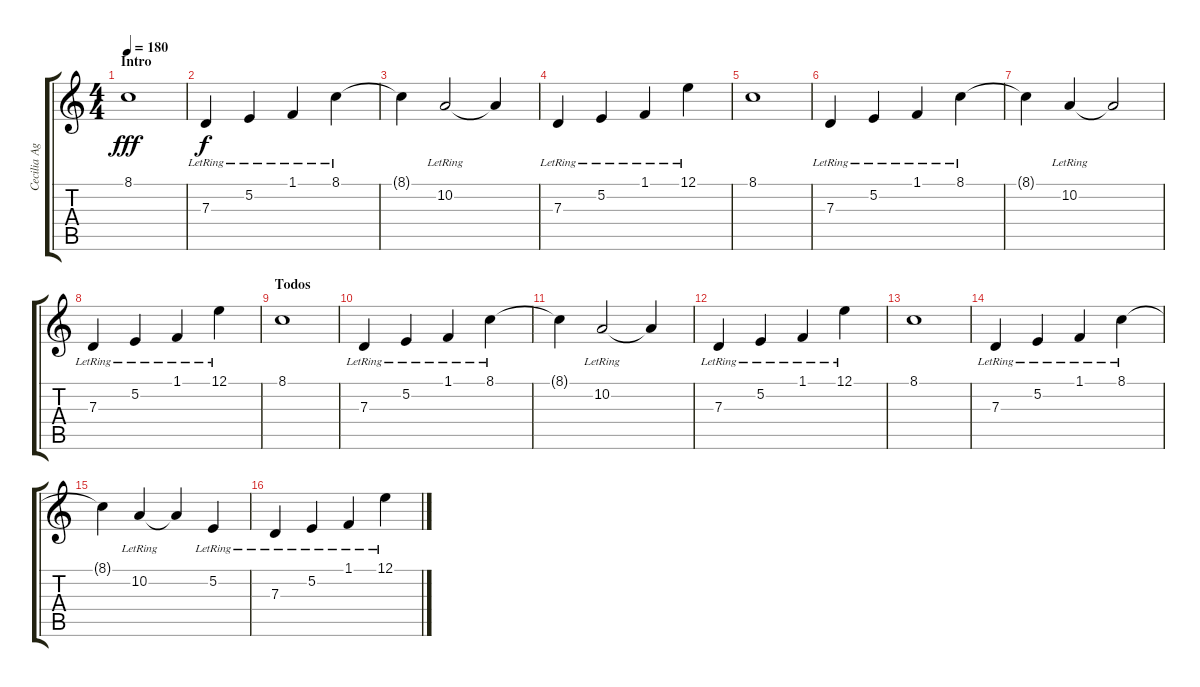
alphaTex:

\track ("Cecilia Aguayo (Sintetizador 1)" "Cecilia Ag") {instrument orchestralharp}
\staff {score tabs}
\tuning (E4 B3 G3 D3 A2 E2) {hide}
\ts (4 4)
\section ("" "Intro")
\tempo 180
\clef g2
\ks c
8.1.1{dy fff instrument orchestralharp} |
7.3{lr}.4{dy f} 5.2{lr}.4 1.1{lr}.4 8.1{lr}.4 |
8.1{t}.4 10.2{lr}.2 10.2{t}.4 |
7.3{lr}.4 5.2{lr}.4 1.1{lr}.4 12.1{lr}.4 |
8.1.1 |
7.3{lr}.4 5.2{lr}.4 1.1{lr}.4 8.1{lr}.4 |
8.1{t}.4 10.2{lr}.4 10.2{t}.2 |
7.3{lr}.4 5.2{lr}.4 1.1{lr}.4 12.1{lr}.4 |
\section ("" "Todos")
8.1.1 |
7.3{lr}.4 5.2{lr}.4 1.1{lr}.4 8.1{lr}.4 |
8.1{t}.4 10.2{lr}.2 10.2{t}.4 |
7.3{lr}.4 5.2{lr}.4 1.1{lr}.4 12.1{lr}.4 |
8.1.1 |
7.3{lr}.4 5.2{lr}.4 1.1{lr}.4 8.1{lr}.4 |
8.1{t}.4 10.2{lr}.4 10.2{t}.4 5.2{lr}.4 |
7.3{lr}.4 5.2{lr}.4 1.1{lr}.4 12.1{lr}.4
